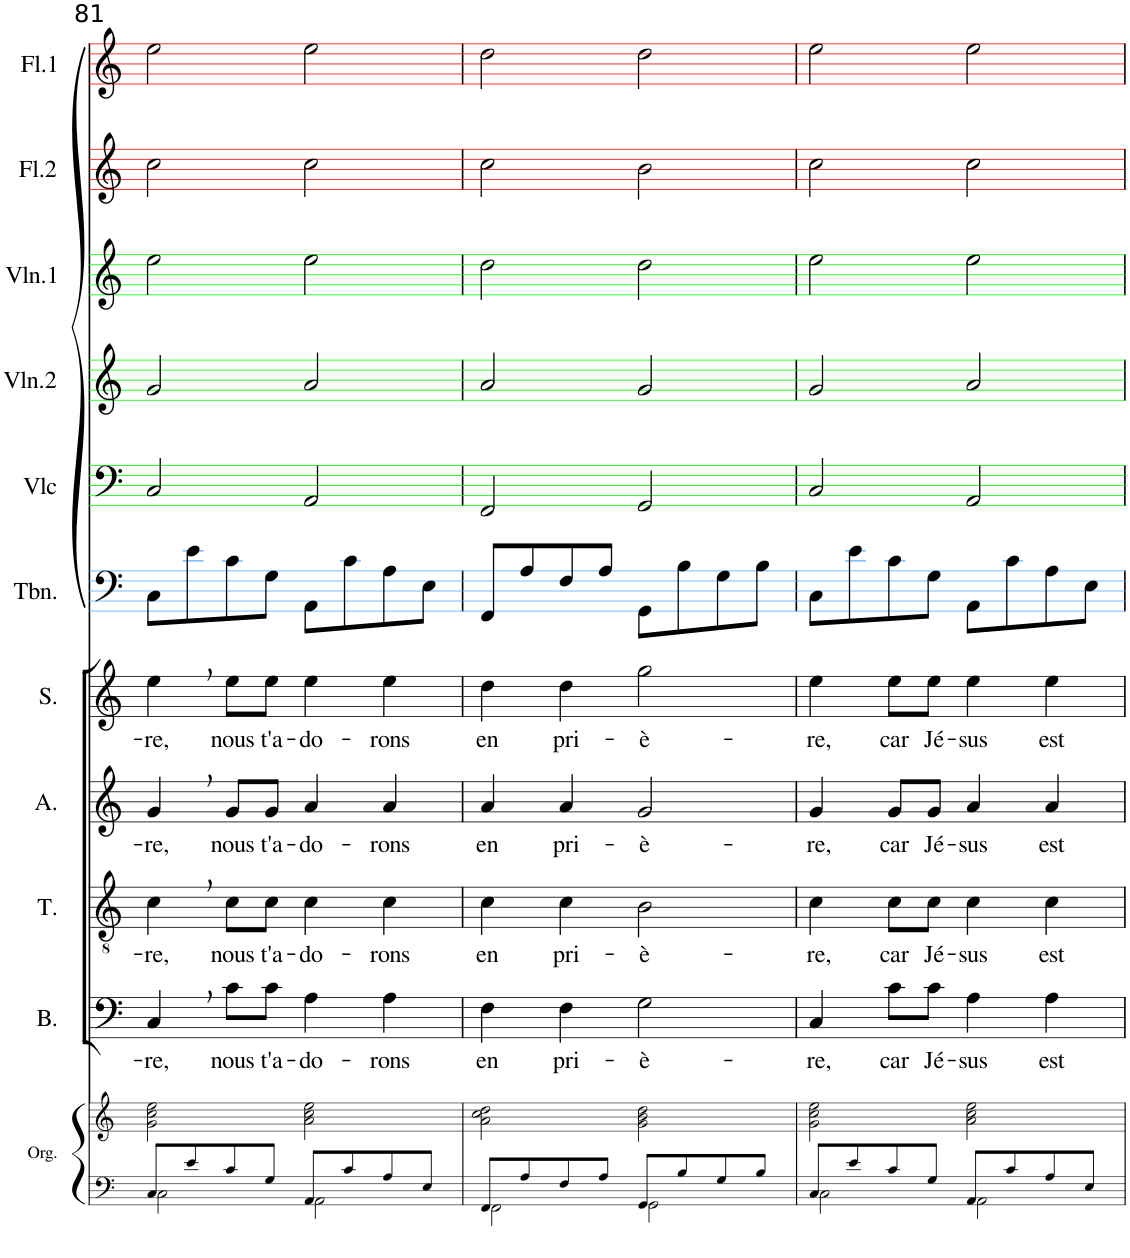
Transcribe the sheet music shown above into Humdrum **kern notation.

**kern	**kern	**kern	**text	**kern	**text	**kern	**text	**kern	**text	**kern	**kern	**kern	**kern	**kern	**kern
*part11	*part11	*part10	*part10	*part9	*part9	*part8	*part8	*part7	*part7	*part6	*part5	*part4	*part3	*part2	*part1
*staff12	*staff11	*staff10	*staff10	*staff9	*staff9	*staff8	*staff8	*staff7	*staff7	*staff6	*staff5	*staff4	*staff3	*staff2	*staff1
*I"Orgue	*	*I"Bass	*	*I"Ténor	*	*I"Alto	*	*I"Soprano	*	*I"Trombone	*I"Violoncelle	*I"Violon 2	*I"Violon 1	*I"Flûte 2	*I"Flûte 1
*I'Org.	*	*I'B.	*	*I'T.	*	*I'A.	*	*I'S.	*	*I'Tbn.	*I'Vlc	*I'Vln.2	*I'Vln.1	*I'Fl.2	*I'Fl.1
!!LO:PB:g=z
*clefF4	*clefG2	*clefF4	*	*clefGv2	*	*clefG2	*	*clefG2	*	*clefF4	*clefF4	*clefG2	*clefG2	*clefG2	*clefG2
*k[]	*k[]	*k[]	*	*k[]	*	*k[]	*	*k[]	*	*k[]	*k[]	*k[]	*k[]	*k[]	*k[]
*M4/4	*M4/4	*M4/4	*	*M4/4	*	*M4/4	*	*M4/4	*	*M4/4	*M4/4	*M4/4	*M4/4	*M4/4	*M4/4
*met(c)	*met(c)	*met(c)	*	*met(c)	*	*met(c)	*	*met(c)	*	*met(c)	*met(c)	*met(c)	*met(c)	*met(c)	*met(c)
=81	=81	=81	=81	=81	=81	=81	=81	=81	=81	=81	=81	=81	=81	=81	=81
*^	*	*	*	*	*	*	*	*	*	*	*	*	*	*	*
!	!	!	!	!LO:LY:b	!	!LO:LY:b	!	!LO:LY:b	!	!LO:LY:b	!	!	!	!	!	!
8C/L	2C\	2g\ 2cc\ 2ee\	4C,/	-re,	4c,\	-re,	4g,/	-re,	4ee,\	-re,	8C\L	2C/	2g/	2ee\	2cc\	2ee\
8e/	.	.	.	.	.	.	.	.	.	.	8e\	.	.	.	.	.
!	!	!	!	!LO:LY:b	!	!LO:LY:b	!	!LO:LY:b	!	!LO:LY:b	!	!	!	!	!	!
8c/	.	.	8c\L	nous	8c\L	nous	8g/L	nous	8ee\L	nous	8c\	.	.	.	.	.
!	!	!	!	!LO:LY:b	!	!LO:LY:b	!	!LO:LY:b	!	!LO:LY:b	!	!	!	!	!	!
8G/J	.	.	8c\J	t'a-	8c\J	t'a-	8g/J	t'a-	8ee\J	t'a-	8G\J	.	.	.	.	.
!	!	!	!	!LO:LY:b	!	!LO:LY:b	!	!LO:LY:b	!	!LO:LY:b	!	!	!	!	!	!
8AA/L	2AA\	2a\ 2cc\ 2ee\	4A\	-do-	4c\	-do-	4a/	-do-	4ee\	-do-	8AA\L	2AA/	2a/	2ee\	2cc\	2ee\
8c/	.	.	.	.	.	.	.	.	.	.	8c\	.	.	.	.	.
!	!	!	!	!LO:LY:b	!	!LO:LY:b	!	!LO:LY:b	!	!LO:LY:b	!	!	!	!	!	!
8A/	.	.	4A\	-rons	4c\	-rons	4a/	-rons	4ee\	-rons	8A\	.	.	.	.	.
8E/J	.	.	.	.	.	.	.	.	.	.	8E\J	.	.	.	.	.
=82	=82	=82	=82	=82	=82	=82	=82	=82	=82	=82	=82	=82	=82	=82	=82	=82
!	!	!	!	!LO:LY:b	!	!LO:LY:b	!	!LO:LY:b	!	!LO:LY:b	!	!	!	!	!	!
8FF/L	2FF\	2a\ 2cc\ 2dd\	4F\	en	4c\	en	4a/	en	4dd\	en	8FF/L	2FF/	2a/	2dd\	2cc\	2dd\
8A/	.	.	.	.	.	.	.	.	.	.	8A/	.	.	.	.	.
!	!	!	!	!LO:LY:b	!	!LO:LY:b	!	!LO:LY:b	!	!LO:LY:b	!	!	!	!	!	!
8F/	.	.	4F\	pri-	4c\	pri-	4a/	pri-	4dd\	pri-	8F/	.	.	.	.	.
8A/J	.	.	.	.	.	.	.	.	.	.	8A/J	.	.	.	.	.
!	!	!	!	!LO:LY:b	!	!LO:LY:b	!	!LO:LY:b	!	!LO:LY:b	!	!	!	!	!	!
8GG/L	2GG\	2g\ 2b\ 2dd\	2G\	-è-	2B\	-è-	2g/	-è-	2gg\	-è-	8GG\L	2GG/	2g/	2dd\	2b\	2dd\
8B/	.	.	.	.	.	.	.	.	.	.	8B\	.	.	.	.	.
8G/	.	.	.	.	.	.	.	.	.	.	8G\	.	.	.	.	.
8B/J	.	.	.	.	.	.	.	.	.	.	8B\J	.	.	.	.	.
=83	=83	=83	=83	=83	=83	=83	=83	=83	=83	=83	=83	=83	=83	=83	=83	=83
!	!	!	!	!LO:LY:b	!	!LO:LY:b	!	!LO:LY:b	!	!LO:LY:b	!	!	!	!	!	!
8C/L	2C\	2g\ 2cc\ 2ee\	4C/	-re,	4c\	-re,	4g/	-re,	4ee\	-re,	8C\L	2C/	2g/	2ee\	2cc\	2ee\
8e/	.	.	.	.	.	.	.	.	.	.	8e\	.	.	.	.	.
!	!	!	!	!LO:LY:b	!	!LO:LY:b	!	!LO:LY:b	!	!LO:LY:b	!	!	!	!	!	!
8c/	.	.	8c\L	car	8c\L	car	8g/L	car	8ee\L	car	8c\	.	.	.	.	.
!	!	!	!	!LO:LY:b	!	!LO:LY:b	!	!LO:LY:b	!	!LO:LY:b	!	!	!	!	!	!
8G/J	.	.	8c\J	Jé-	8c\J	Jé-	8g/J	Jé-	8ee\J	Jé-	8G\J	.	.	.	.	.
!	!	!	!	!LO:LY:b	!	!LO:LY:b	!	!LO:LY:b	!	!LO:LY:b	!	!	!	!	!	!
8AA/L	2AA\	2a\ 2cc\ 2ee\	4A\	-sus	4c\	-sus	4a/	-sus	4ee\	-sus	8AA\L	2AA/	2a/	2ee\	2cc\	2ee\
8c/	.	.	.	.	.	.	.	.	.	.	8c\	.	.	.	.	.
!	!	!	!	!LO:LY:b	!	!LO:LY:b	!	!LO:LY:b	!	!LO:LY:b	!	!	!	!	!	!
8A/	.	.	4A\	est	4c\	est	4a/	est	4ee\	est	8A\	.	.	.	.	.
8E/J	.	.	.	.	.	.	.	.	.	.	8E\J	.	.	.	.	.
*v	*v	*	*	*	*	*	*	*	*	*	*	*	*	*	*	*
=	=	=	=	=	=	=	=	=	=	=	=	=	=	=	=
*-	*-	*-	*-	*-	*-	*-	*-	*-	*-	*-	*-	*-	*-	*-	*-
